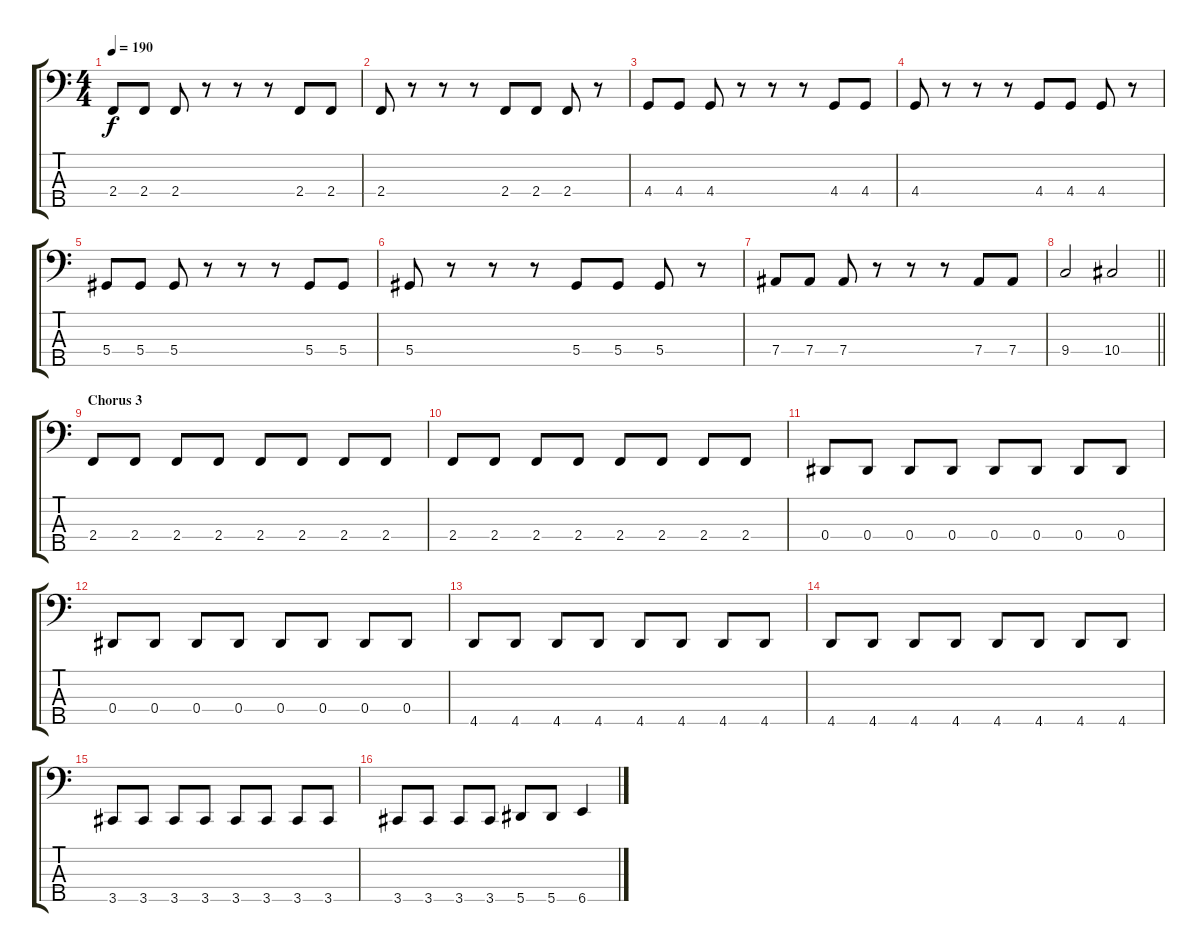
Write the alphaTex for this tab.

\track "" {instrument electricbasspick}
\staff {score tabs}
\tuning (Gb2 Db2 Ab1 Eb1 Bb0) {hide}
\ts (4 4)
\tempo 190
\clef f4
\ks c
2.4.8{dy f} 2.4.8 2.4.8 r.8 r.8 r.8 2.4.8 2.4.8 |
2.4.8 r.8 r.8 r.8 2.4.8 2.4.8 2.4.8 r.8 |
4.4.8 4.4.8 4.4.8 r.8 r.8 r.8 4.4.8 4.4.8 |
4.4.8 r.8 r.8 r.8 4.4.8 4.4.8 4.4.8 r.8 |
5.4.8 5.4.8 5.4.8 r.8 r.8 r.8 5.4.8 5.4.8 |
5.4.8 r.8 r.8 r.8 5.4.8 5.4.8 5.4.8 r.8 |
7.4.8 7.4.8 7.4.8 r.8 r.8 r.8 7.4.8 7.4.8 |
\barLineRight lightlight
9.4.2 10.4.2 |
\section ("" "Chorus 3")
2.4.8 2.4.8 2.4.8 2.4.8 2.4.8 2.4.8 2.4.8 2.4.8 |
2.4.8 2.4.8 2.4.8 2.4.8 2.4.8 2.4.8 2.4.8 2.4.8 |
0.4.8 0.4.8 0.4.8 0.4.8 0.4.8 0.4.8 0.4.8 0.4.8 |
0.4.8 0.4.8 0.4.8 0.4.8 0.4.8 0.4.8 0.4.8 0.4.8 |
4.5.8 4.5.8 4.5.8 4.5.8 4.5.8 4.5.8 4.5.8 4.5.8 |
4.5.8 4.5.8 4.5.8 4.5.8 4.5.8 4.5.8 4.5.8 4.5.8 |
3.5.8 3.5.8 3.5.8 3.5.8 3.5.8 3.5.8 3.5.8 3.5.8 |
3.5.8 3.5.8 3.5.8 3.5.8 5.5.8 5.5.8 6.5.4
